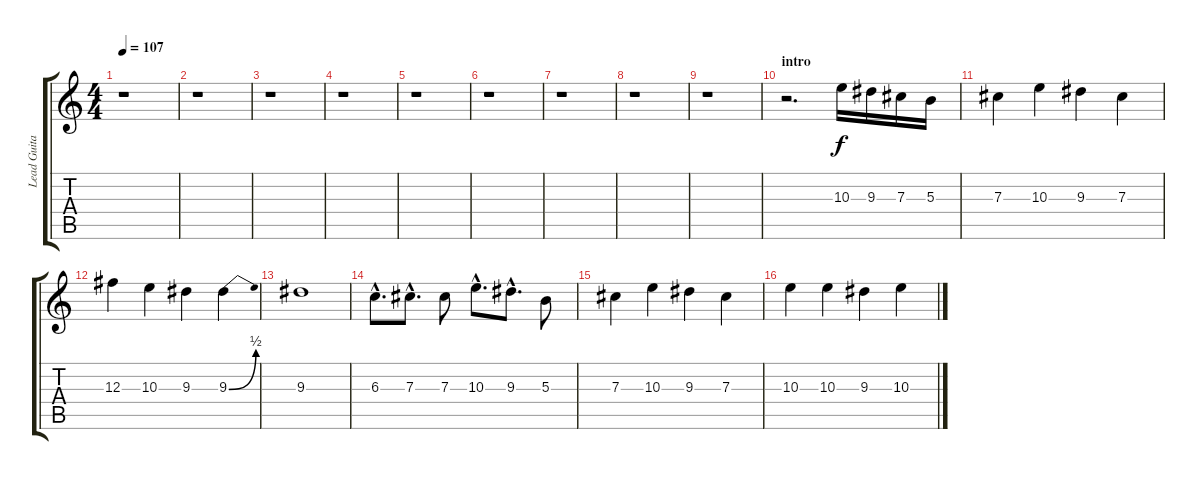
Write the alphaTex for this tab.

\track ("Lead Guitar 2" "Lead Guita") {instrument distortionguitar}
\staff {score tabs}
\tuning (Eb4 Bb3 Gb3 Db3 Ab2 Eb2) {hide}
\ts (4 4)
\tempo 107
\clef g2
\ks c
r.1{dy f} |
r.1 |
r.1 |
r.1 |
r.1 |
r.1 |
r.1 |
r.1 |
r.1 |
\section ("" "intro")
r.2{d} 10.3.16 9.3.16 7.3.16 5.3.16 |
7.3.4 10.3.4 9.3.4 7.3.4 |
12.3.4 10.3.4 9.3.4 9.3{be (bend 0 0 60 2)}.4 |
9.3.1 |
6.3{hac}.8{d} 7.3{hac}.8{d} 7.3.8 10.3{hac}.8{d} 9.3{hac}.8{d} 5.3.8 |
7.3.4 10.3.4 9.3.4 7.3.4 |
10.3.4 10.3.4 9.3.4 10.3.4
